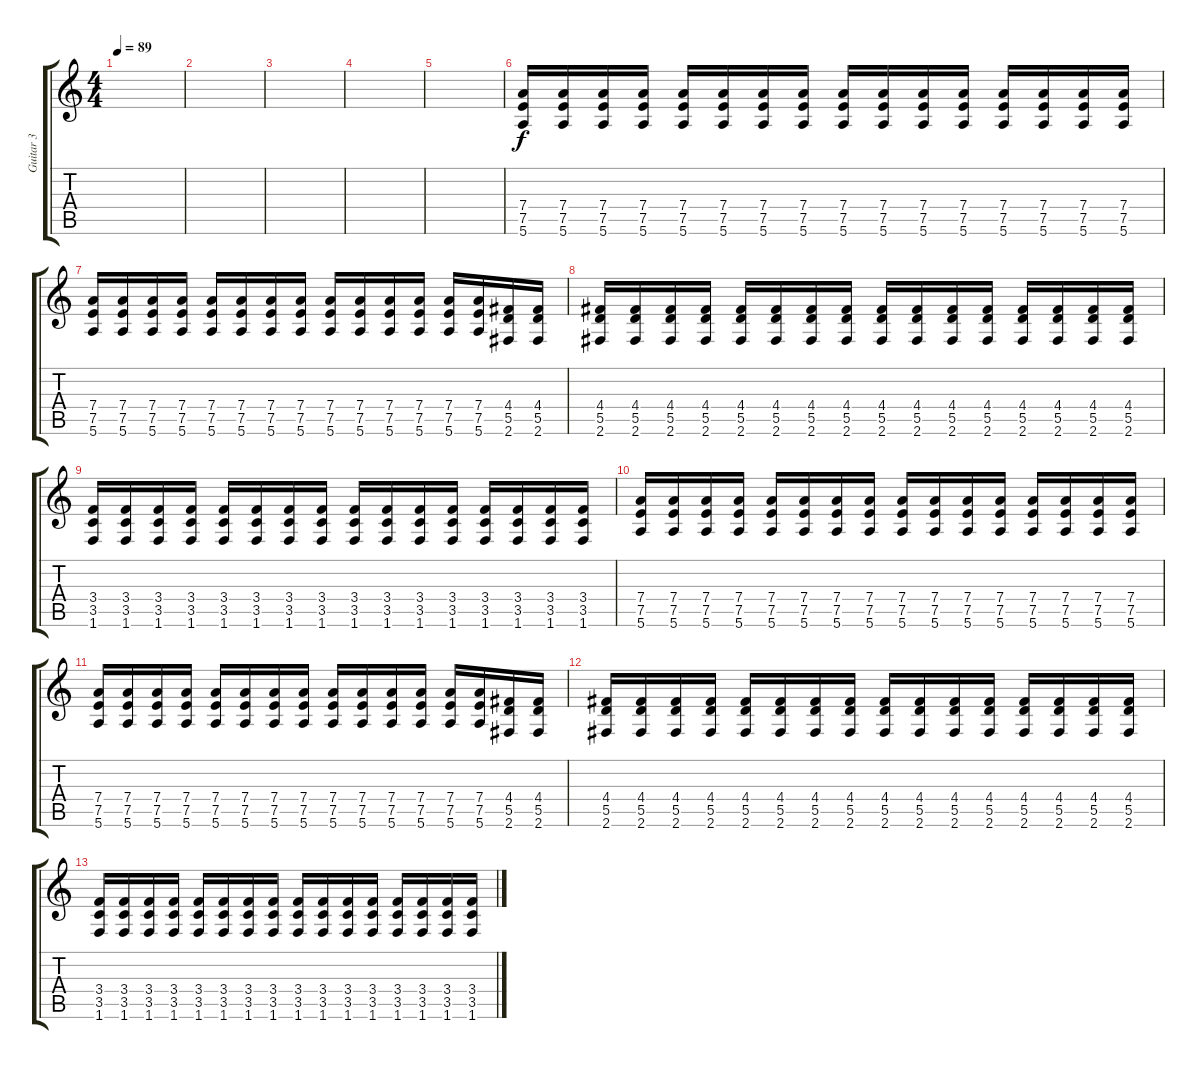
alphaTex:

\track ("Guitar 3" "Guitar 3") {instrument distortionguitar}
\staff {score tabs}
\tuning (E4 B3 G3 D3 A2 E2) {hide}
\ts (4 4)
\tempo 89
\clef g2
\ks c
|
|
|
|
|
(7.4 7.5 5.6).16 (7.4 7.5 5.6).16 (7.4 7.5 5.6).16 (7.4 7.5 5.6).16 (7.4 7.5 5.6).16 (7.4 7.5 5.6).16 (7.4 7.5 5.6).16 (7.4 7.5 5.6).16 (7.4 7.5 5.6).16 (7.4 7.5 5.6).16 (7.4 7.5 5.6).16 (7.4 7.5 5.6).16 (7.4 7.5 5.6).16 (7.4 7.5 5.6).16 (7.4 7.5 5.6).16 (7.4 7.5 5.6).16 |
(7.4 7.5 5.6).16 (7.4 7.5 5.6).16 (7.4 7.5 5.6).16 (7.4 7.5 5.6).16 (7.4 7.5 5.6).16 (7.4 7.5 5.6).16 (7.4 7.5 5.6).16 (7.4 7.5 5.6).16 (7.4 7.5 5.6).16 (7.4 7.5 5.6).16 (7.4 7.5 5.6).16 (7.4 7.5 5.6).16 (7.4 7.5 5.6).16 (7.4 7.5 5.6).16 (4.4 5.5 2.6).16 (4.4 5.5 2.6).16 |
(4.4 5.5 2.6).16 (4.4 5.5 2.6).16 (4.4 5.5 2.6).16 (4.4 5.5 2.6).16 (4.4 5.5 2.6).16 (4.4 5.5 2.6).16 (4.4 5.5 2.6).16 (4.4 5.5 2.6).16 (4.4 5.5 2.6).16 (4.4 5.5 2.6).16 (4.4 5.5 2.6).16 (4.4 5.5 2.6).16 (4.4 5.5 2.6).16 (4.4 5.5 2.6).16 (4.4 5.5 2.6).16 (4.4 5.5 2.6).16 |
(3.4 3.5 1.6).16 (3.4 3.5 1.6).16 (3.4 3.5 1.6).16 (3.4 3.5 1.6).16 (3.4 3.5 1.6).16 (3.4 3.5 1.6).16 (3.4 3.5 1.6).16 (3.4 3.5 1.6).16 (3.4 3.5 1.6).16 (3.4 3.5 1.6).16 (3.4 3.5 1.6).16 (3.4 3.5 1.6).16 (3.4 3.5 1.6).16 (3.4 3.5 1.6).16 (3.4 3.5 1.6).16 (3.4 3.5 1.6).16 |
(7.4 7.5 5.6).16 (7.4 7.5 5.6).16 (7.4 7.5 5.6).16 (7.4 7.5 5.6).16 (7.4 7.5 5.6).16 (7.4 7.5 5.6).16 (7.4 7.5 5.6).16 (7.4 7.5 5.6).16 (7.4 7.5 5.6).16 (7.4 7.5 5.6).16 (7.4 7.5 5.6).16 (7.4 7.5 5.6).16 (7.4 7.5 5.6).16 (7.4 7.5 5.6).16 (7.4 7.5 5.6).16 (7.4 7.5 5.6).16 |
(7.4 7.5 5.6).16 (7.4 7.5 5.6).16 (7.4 7.5 5.6).16 (7.4 7.5 5.6).16 (7.4 7.5 5.6).16 (7.4 7.5 5.6).16 (7.4 7.5 5.6).16 (7.4 7.5 5.6).16 (7.4 7.5 5.6).16 (7.4 7.5 5.6).16 (7.4 7.5 5.6).16 (7.4 7.5 5.6).16 (7.4 7.5 5.6).16 (7.4 7.5 5.6).16 (4.4 5.5 2.6).16 (4.4 5.5 2.6).16 |
(4.4 5.5 2.6).16 (4.4 5.5 2.6).16 (4.4 5.5 2.6).16 (4.4 5.5 2.6).16 (4.4 5.5 2.6).16 (4.4 5.5 2.6).16 (4.4 5.5 2.6).16 (4.4 5.5 2.6).16 (4.4 5.5 2.6).16 (4.4 5.5 2.6).16 (4.4 5.5 2.6).16 (4.4 5.5 2.6).16 (4.4 5.5 2.6).16 (4.4 5.5 2.6).16 (4.4 5.5 2.6).16 (4.4 5.5 2.6).16 |
(3.4 3.5 1.6).16 (3.4 3.5 1.6).16 (3.4 3.5 1.6).16 (3.4 3.5 1.6).16 (3.4 3.5 1.6).16 (3.4 3.5 1.6).16 (3.4 3.5 1.6).16 (3.4 3.5 1.6).16 (3.4 3.5 1.6).16 (3.4 3.5 1.6).16 (3.4 3.5 1.6).16 (3.4 3.5 1.6).16 (3.4 3.5 1.6).16 (3.4 3.5 1.6).16 (3.4 3.5 1.6).16 (3.4 3.5 1.6).16
